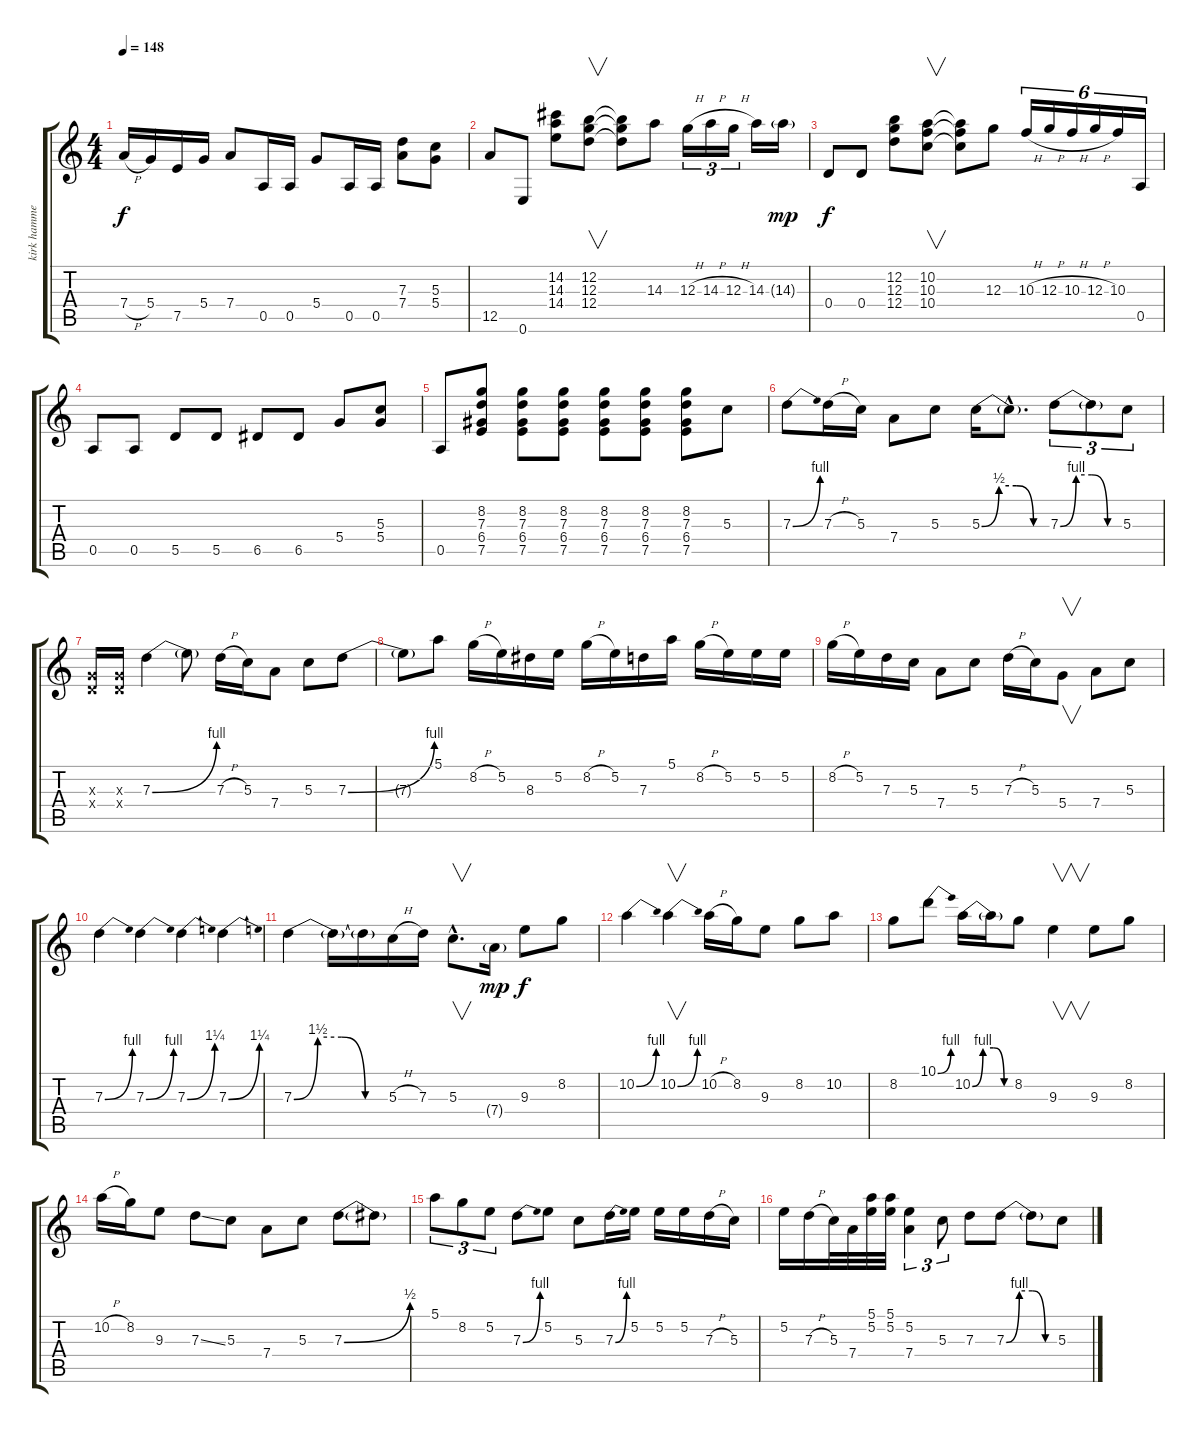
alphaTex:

\track ("kirk hammett" "kirk hamme") {instrument distortionguitar}
\staff {score tabs}
\tuning (E4 B3 G3 D3 A2 E2) {hide}
\ts (4 4)
\tempo 148
\clef g2
\ks c
7.4{h}.16{dy f} 5.4.16 7.5.16 5.4.16 7.4.8 0.5.16 0.5.16 5.4.8 0.5.16 0.5.16 (7.3 7.4).8 (5.3 5.4).8 |
12.5.8 0.6.8 (14.2 14.3 14.4).8 (12.2 12.3 12.4).8{v} (12.2{t} 12.3{t} 12.4{t}).8 14.3.8 12.3{h}.16{tu (3 2)} 14.3{h}.16{tu (3 2)} 12.3{h}.16{tu (3 2)} 14.3.16 14.3{g}.16{dy mp} |
0.4.8{dy f} 0.4.8 (12.2 12.3 12.4).8 (10.2 10.3 10.4).8{v} (10.2{t} 10.3{t} 10.4{t}).8 12.3.8 10.3{h}.16{tu (6 4)} 12.3{h}.16{tu (6 4)} 10.3{h}.16{tu (6 4)} 12.3{h}.16{tu (6 4)} 10.3.16{tu (6 4)} 0.5.16{tu (6 4)} |
0.5.8 0.5.8 5.5.8 5.5.8 6.5.8 6.5.8 5.4.8 (5.3 5.4).8 |
0.5.8 (8.2 7.3 6.4 7.5).8 (8.2 7.3 6.4 7.5).8 (8.2 7.3 6.4 7.5).8 (8.2 7.3 6.4 7.5).8 (8.2 7.3 6.4 7.5).8 (8.2 7.3 6.4 7.5).8 5.3.8 |
7.3{be (bend 0 0 60 4)}.8 7.3{h}.16 5.3.16 7.4.8 5.3.8 5.3{be (custom 0 0 15 2 30 2 45 0 60 0)}.16 5.3{hac t}.8{d} 7.3{be (custom 0 0 15 4 30 4 45 0 60 0)}.8{tu (3 2)} 7.3{t}.8{tu (3 2)} 5.3.8{tu (3 2)} |
(0.3{x} 0.4{x}).16 (0.3{x} 0.4{x}).16 7.3{be (bend 0 0 60 4)}.4 7.3{t}.8 7.3{h}.16 5.3.16 7.4.8 5.3.8 7.3{be (bend 0 0 60 4)}.8 |
7.3{t}.8 5.1.8 8.2{h}.16 5.2.16 8.3.16 5.2.16 8.2{h}.16 5.2.16 7.3.16 5.1.16 8.2{h}.16 5.2.16 5.2.16 5.2.16 |
8.2{h}.16 5.2.16 7.3.16 5.3.16 7.4.8 5.3.8 7.3{h}.16 5.3.16 5.4.8{v} 7.4.8 5.3.8 |
7.3{be (bend 0 0 60 4)}.4 7.3{be (bend 0 0 60 4)}.4 7.3{be (bend 0 0 60 5)}.4 7.3{be (bend 0 0 60 5)}.4 |
7.3{be (custom 0 0 15 6 30 6 45 0 60 0)}.4 7.3{t}.16 7.3{t}.16 5.3{h}.16 7.3.16 5.3{hac}.8{v d} 7.4{g}.16{dy mp} 9.3.8{dy f} 8.2.8 |
10.2{be (bend 0 0 60 4)}.4 10.2{be (bend 0 0 60 4)}.4{v} 10.2{h}.16 8.2.16 9.3.8 8.2.8 10.2.8 |
8.2.8 10.1{be (bend 0 0 60 4)}.8 10.2{be (custom 0 0 15 4 30 4 45 0 60 0)}.16 10.2{t}.16 8.2.8 9.3.4{v} 9.3.8 8.2.8 |
10.2{h}.16 8.2.16 9.3.8 7.3{ss}.8 5.3.8 7.4.8 5.3.8 7.3{be (bend 0 0 60 2)}.8 7.3{t}.8 |
5.1.8{tu (3 2)} 8.2.8{tu (3 2)} 5.2.8{tu (3 2)} 7.3{be (bend 0 0 60 4)}.8 5.2.8 5.3.8 7.3{be (bend 0 0 60 4)}.16 5.2.16 5.2.16 5.2.16 7.3{h}.16 5.3.16 |
5.2.16 7.3{h}.16 5.3.32 7.4.32 (5.1 5.2).32 (5.1 5.2).32 (5.2 7.4).4{tu (3 2)} 5.3.8{tu (3 2)} 7.3.8 7.3{be (custom 0 0 15 4 30 4 45 0 60 0)}.8 7.3{t}.8 5.3.8
